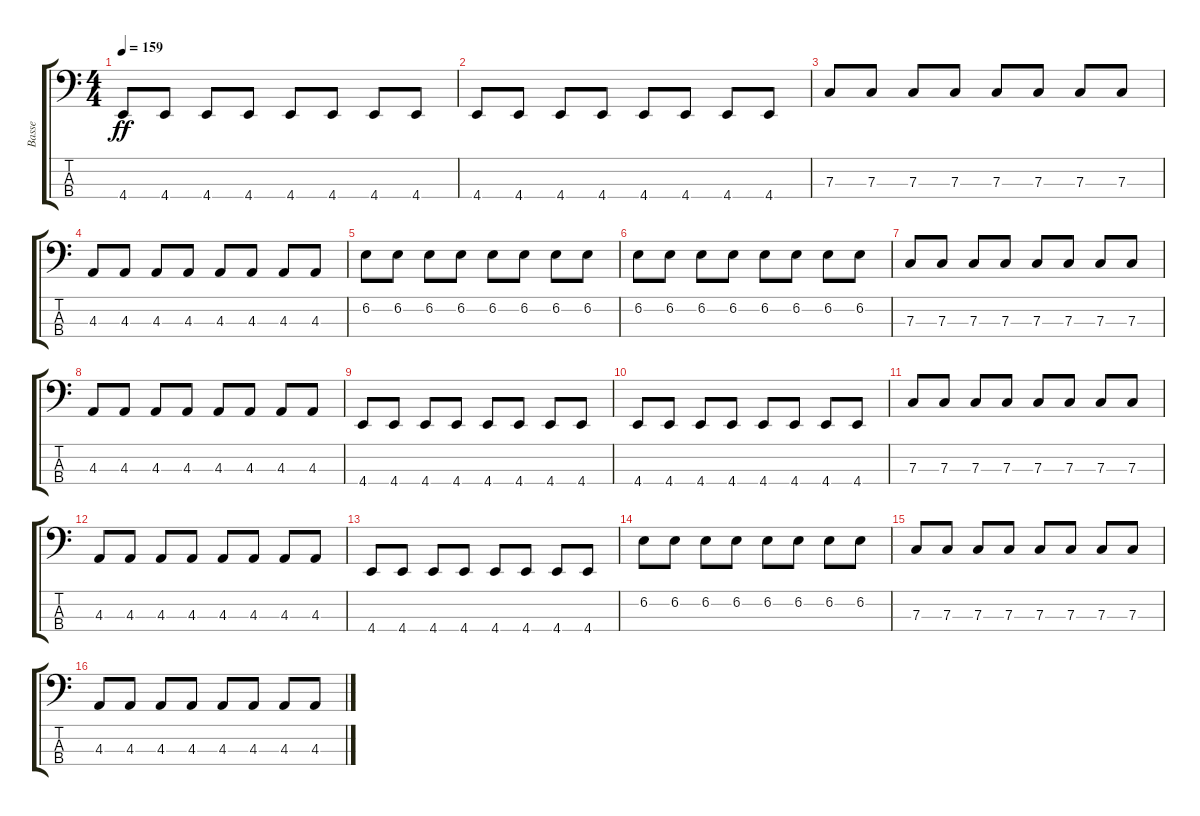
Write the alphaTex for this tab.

\track ("Basse" "Basse") {instrument electricbasspick}
\staff {score tabs}
\tuning (Eb2 Bb1 F1 C1) {hide}
\ts (4 4)
\tempo 159
\clef f4
\ks c
4.4.8{dy ff} 4.4.8 4.4.8 4.4.8 4.4.8 4.4.8 4.4.8 4.4.8 |
4.4.8 4.4.8 4.4.8 4.4.8 4.4.8 4.4.8 4.4.8 4.4.8 |
7.3.8 7.3.8 7.3.8 7.3.8 7.3.8 7.3.8 7.3.8 7.3.8 |
4.3.8 4.3.8 4.3.8 4.3.8 4.3.8 4.3.8 4.3.8 4.3.8 |
6.2.8 6.2.8 6.2.8 6.2.8 6.2.8 6.2.8 6.2.8 6.2.8 |
6.2.8 6.2.8 6.2.8 6.2.8 6.2.8 6.2.8 6.2.8 6.2.8 |
7.3.8 7.3.8 7.3.8 7.3.8 7.3.8 7.3.8 7.3.8 7.3.8 |
4.3.8 4.3.8 4.3.8 4.3.8 4.3.8 4.3.8 4.3.8 4.3.8 |
4.4.8 4.4.8 4.4.8 4.4.8 4.4.8 4.4.8 4.4.8 4.4.8 |
4.4.8 4.4.8 4.4.8 4.4.8 4.4.8 4.4.8 4.4.8 4.4.8 |
7.3.8 7.3.8 7.3.8 7.3.8 7.3.8 7.3.8 7.3.8 7.3.8 |
4.3.8 4.3.8 4.3.8 4.3.8 4.3.8 4.3.8 4.3.8 4.3.8 |
4.4.8 4.4.8 4.4.8 4.4.8 4.4.8 4.4.8 4.4.8 4.4.8 |
6.2.8 6.2.8 6.2.8 6.2.8 6.2.8 6.2.8 6.2.8 6.2.8 |
7.3.8 7.3.8 7.3.8 7.3.8 7.3.8 7.3.8 7.3.8 7.3.8 |
4.3.8 4.3.8 4.3.8 4.3.8 4.3.8 4.3.8 4.3.8 4.3.8
